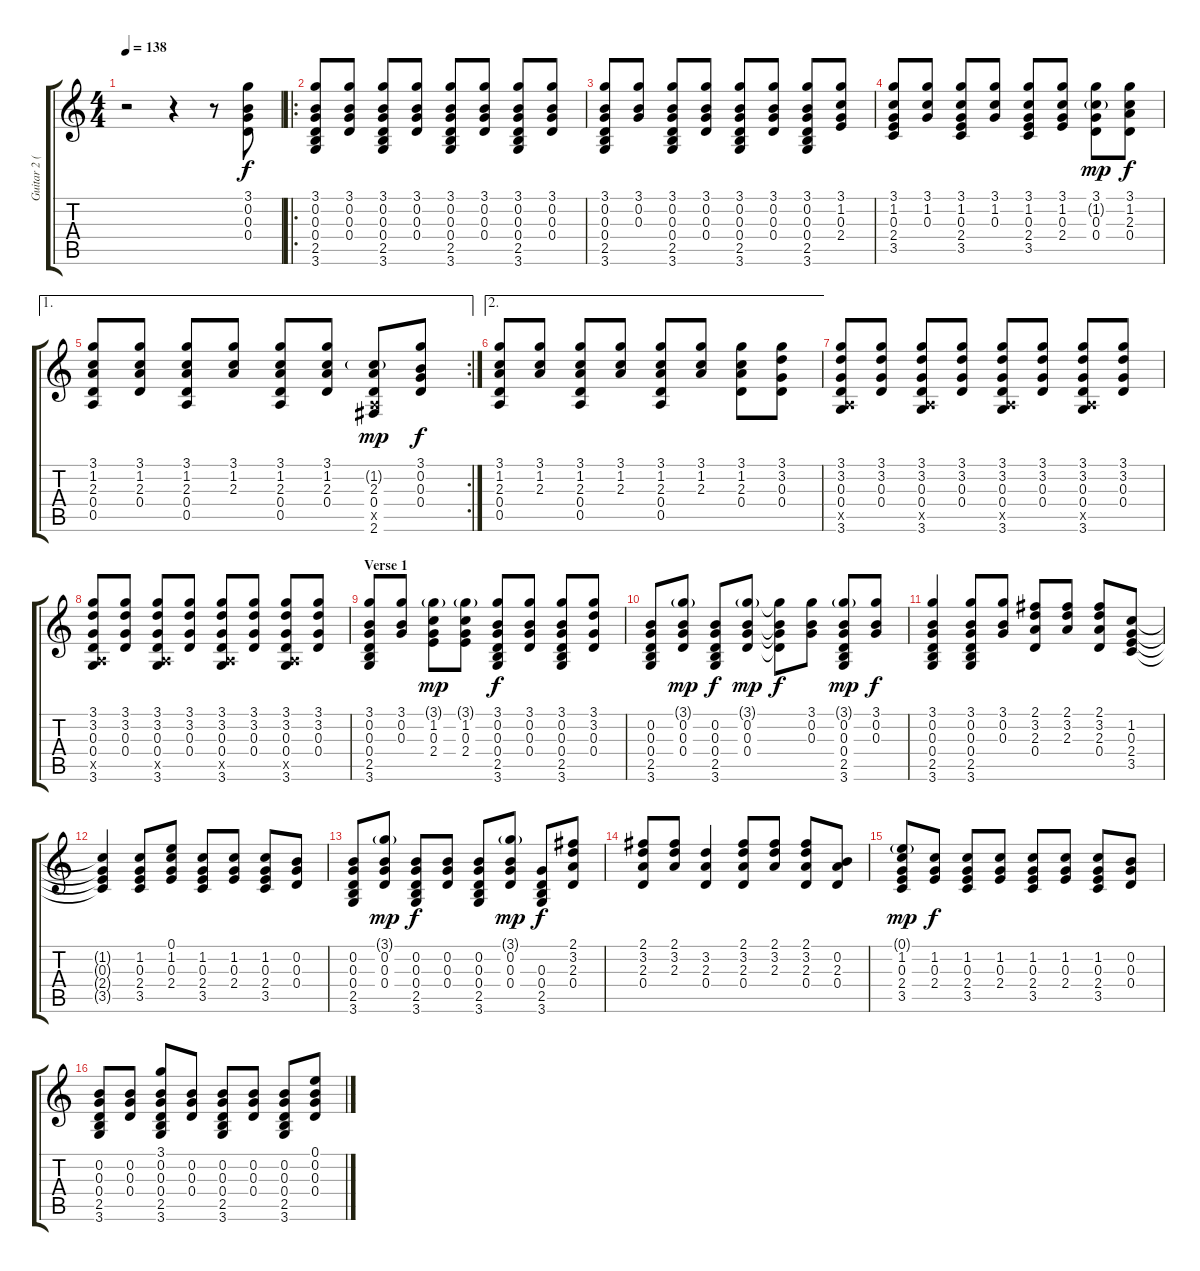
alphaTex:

\track ("Guitar 2 (Acoustic)" "Guitar 2 (") {instrument acousticguitarnylon}
\staff {score tabs}
\tuning (E4 B3 G3 D3 A2 E2) {hide}
\ts (4 4)
\tempo 138
\clef g2
\ks c
r.2{dy f instrument acousticguitarnylon} r.4 r.8 (3.1 0.2 0.3 0.4).8 |
\ro
(3.1 0.2 0.3 0.4 2.5 3.6).8 (3.1 0.2 0.3 0.4).8 (3.1 0.2 0.3 0.4 2.5 3.6).8 (3.1 0.2 0.3 0.4).8 (3.1 0.2 0.3 0.4 2.5 3.6).8 (3.1 0.2 0.3 0.4).8 (3.1 0.2 0.3 0.4 2.5 3.6).8 (3.1 0.2 0.3 0.4).8 |
(3.1 0.2 0.3 0.4 2.5 3.6).8 (3.1 0.2 0.3).8 (3.1 0.2 0.3 0.4 2.5 3.6).8 (3.1 0.2 0.3 0.4).8 (3.1 0.2 0.3 0.4 2.5 3.6).8 (3.1 0.2 0.3 0.4).8 (3.1 0.2 0.3 0.4 2.5 3.6).8 (3.1 1.2 0.3 2.4).8 |
(3.1 1.2 0.3 2.4 3.5).8 (3.1 1.2 0.3).8 (3.1 1.2 0.3 2.4 3.5).8 (3.1 1.2 0.3).8 (3.1 1.2 0.3 2.4 3.5).8 (3.1 1.2 0.3 2.4).8 (3.1 1.2{g} 0.3 0.4).8{dy mp} (3.1 1.2 2.3 0.4).8{dy f} |
\ae 1
\rc 2
(3.1 1.2 2.3 0.4 0.5).8 (3.1 1.2 2.3 0.4).8 (3.1 1.2 2.3 0.4 0.5).8 (3.1 1.2 2.3).8 (3.1 1.2 2.3 0.4 0.5).8 (3.1 1.2 2.3 0.4).8 (1.2{g} 2.3 0.4 0.5{x} 2.6).8{dy mp} (3.1 0.2 0.3 0.4).8{dy f} |
\ae 2
(3.1 1.2 2.3 0.4 0.5).8 (3.1 1.2 2.3).8 (3.1 1.2 2.3 0.4 0.5).8 (3.1 1.2 2.3).8 (3.1 1.2 2.3 0.4 0.5).8 (3.1 1.2 2.3).8 (3.1 1.2 2.3 0.4).8 (3.1 3.2 0.3 0.4).8 |
(3.1 3.2 0.3 0.4 0.5{x} 3.6).8 (3.1 3.2 0.3 0.4).8 (3.1 3.2 0.3 0.4 0.5{x} 3.6).8 (3.1 3.2 0.3 0.4).8 (3.1 3.2 0.3 0.4 0.5{x} 3.6).8 (3.1 3.2 0.3 0.4).8 (3.1 3.2 0.3 0.4 0.5{x} 3.6).8 (3.1 3.2 0.3 0.4).8 |
(3.1 3.2 0.3 0.4 0.5{x} 3.6).8 (3.1 3.2 0.3 0.4).8 (3.1 3.2 0.3 0.4 0.5{x} 3.6).8 (3.1 3.2 0.3 0.4).8 (3.1 3.2 0.3 0.4 0.5{x} 3.6).8 (3.1 3.2 0.3 0.4).8 (3.1 3.2 0.3 0.4 0.5{x} 3.6).8 (3.1 3.2 0.3 0.4).8 |
\section ("" "Verse 1")
(3.1 0.2 0.3 0.4 2.5 3.6).8 (3.1 0.2 0.3).8 (3.1{g} 1.2 0.3 2.4).8{dy mp} (3.1{g} 1.2 0.3 2.4).8 (3.1 0.2 0.3 0.4 2.5 3.6).8{dy f} (3.1 0.2 0.3 0.4).8 (3.1 0.2 0.3 0.4 2.5 3.6).8 (3.1 3.2 0.3 0.4).8 |
(0.2 0.3 0.4 2.5 3.6).8 (3.1{g} 0.2 0.3 0.4).8{dy mp} (0.2 0.3 0.4 2.5 3.6).8{dy f} (3.1{g} 0.2 0.3 0.4).8{dy mp} (3.1{t} 0.2{t} 0.3{t} 0.4{t}).8{dy f} (3.1 0.2 0.3).8 (3.1{g} 0.2 0.3 0.4 2.5 3.6).8{dy mp} (3.1 0.2 0.3).8{dy f} |
(3.1 0.2 0.3 0.4 2.5 3.6).4 (3.1 0.2 0.3 0.4 2.5 3.6).8 (3.1 0.2 0.3).8 (2.1 3.2 2.3 0.4).8 (2.1 3.2 2.3).8 (2.1 3.2 2.3 0.4).8 (1.2 0.3 2.4 3.5).8 |
(1.2{t} 0.3{t} 2.4{t} 3.5{t}).4 (1.2 0.3 2.4 3.5).8 (0.1 1.2 0.3 2.4).8 (1.2 0.3 2.4 3.5).8 (1.2 0.3 2.4).8 (1.2 0.3 2.4 3.5).8 (0.2 0.3 0.4).8 |
(0.2 0.3 0.4 2.5 3.6).8 (3.1{g} 0.2 0.3 0.4).8{dy mp} (0.2 0.3 0.4 2.5 3.6).8{dy f} (0.2 0.3 0.4).8 (0.2 0.3 0.4 2.5 3.6).8 (3.1{g} 0.2 0.3 0.4).8{dy mp} (0.3 0.4 2.5 3.6).8{dy f} (2.1 3.2 2.3 0.4).8 |
(2.1 3.2 2.3 0.4).8 (2.1 3.2 2.3).8 (3.2 2.3 0.4).4 (2.1 3.2 2.3 0.4).8 (2.1 3.2 2.3).8 (2.1 3.2 2.3 0.4).8 (0.2 2.3 0.4).8 |
(0.1{g} 1.2 0.3 2.4 3.5).8{dy mp} (1.2 0.3 2.4).8{dy f} (1.2 0.3 2.4 3.5).8 (1.2 0.3 2.4).8 (1.2 0.3 2.4 3.5).8 (1.2 0.3 2.4).8 (1.2 0.3 2.4 3.5).8 (0.2 0.3 0.4).8 |
(0.2 0.3 0.4 2.5 3.6).8 (0.2 0.3 0.4).8 (3.1 0.2 0.3 0.4 2.5 3.6).8 (0.2 0.3 0.4).8 (0.2 0.3 0.4 2.5 3.6).8 (0.2 0.3 0.4).8 (0.2 0.3 0.4 2.5 3.6).8 (0.1 0.2 0.3 0.4).8
